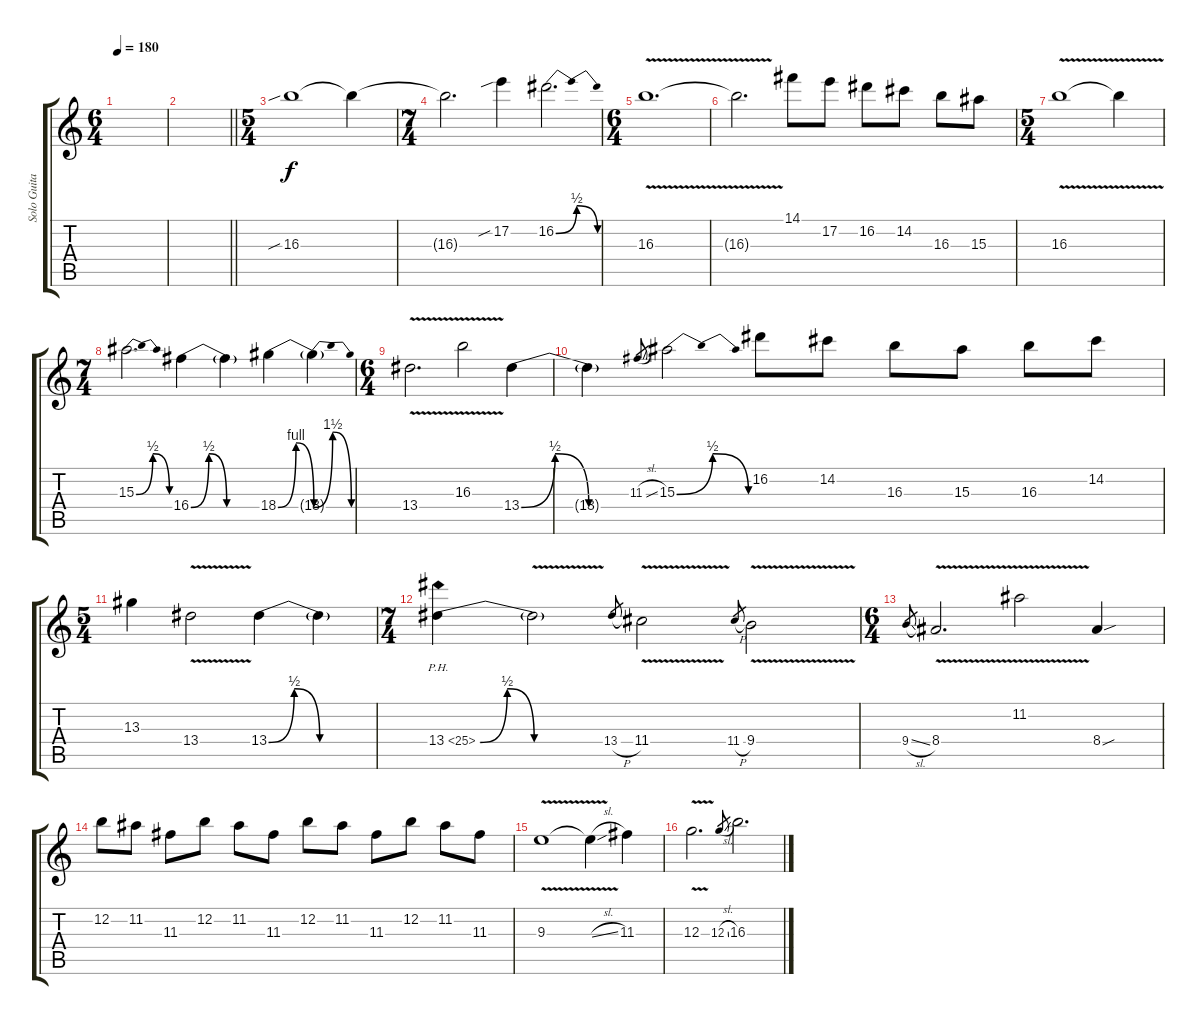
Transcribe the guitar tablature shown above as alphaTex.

\track ("Solo Guitar" "Solo Guita") {instrument overdrivenguitar}
\staff {score tabs}
\tuning (E4 B3 G3 D3 A2 E2) {hide}
\ts (6 4)
\tempo 180
\clef g2
\ks c
|
\barLineRight lightlight
|
\ts (5 4)
16.3{sib}.1 16.3{t}.4 |
\ts (7 4)
16.3{t}.2{d} 17.2{sib}.4 16.2{be (bendrelease 0 0 5 2 40 2 60 0)}.2{d} |
\ts (6 4)
16.3{v}.1{d} |
16.3{t}.2{d} 14.1.8 17.2.8 16.2.8 14.2.8 16.3.8 15.3.8 |
\ts (5 4)
16.3{v}.1 16.3{t}.4 |
\ts (7 4)
15.3{be (bendrelease 0 0 5 2 40 2 60 0)}.2{d} 16.4{be (bendrelease 0 0 8 2 53 2 60 0)}.4 16.4{be (hold 0 0 60 0) t}.4 18.4{be (bendrelease 0 0 8 4 55 4 60 0)}.4 18.4{be (bendrelease 0 0 8 6 55 6 60 0) t}.4 |
\ts (6 4)
13.4{v}.2{d} 16.3{v}.2 13.4{be (bendrelease 0 0 8 2 52 2 60 0)}.4 |
13.4{be (hold 0 0 60 0) t}.4 11.3{sl}.8{gr} 15.3{be (bendrelease 0 0 5 2 40 2 60 0)}.2 16.2.8 14.2.8 16.3.8 15.3.8 16.3.8 14.2.8 |
\ts (5 4)
13.3.4 13.4{v}.2 13.4{be (bendrelease 0 0 8 2 53 2 60 0)}.4 13.4{be (hold 0 0 60 0) t}.4 |
\ts (7 4)
13.4{be (bendrelease 0 0 8 2 53 2 60 0) ph 12}.4 13.4{be (hold 0 0 60 0) v t}.2 13.4{h}.8{gr} 11.4{v}.2 11.4{h}.8{gr} 9.4{v}.2 |
\ts (6 4)
9.4{sl}.8{gr} 8.4{v}.2{d} 11.2{v}.2 8.4{sou}.4 |
12.2.8 11.2.8 11.3.8 12.2.8 11.2.8 11.3.8 12.2.8 11.2.8 11.3.8 12.2.8 11.2.8 11.3.8 |
9.3{v}.1 9.3{v sl t}.4 11.3.4 |
12.3{v}.2{d} 12.3{sl}.8{gr} 16.3.2{d}
